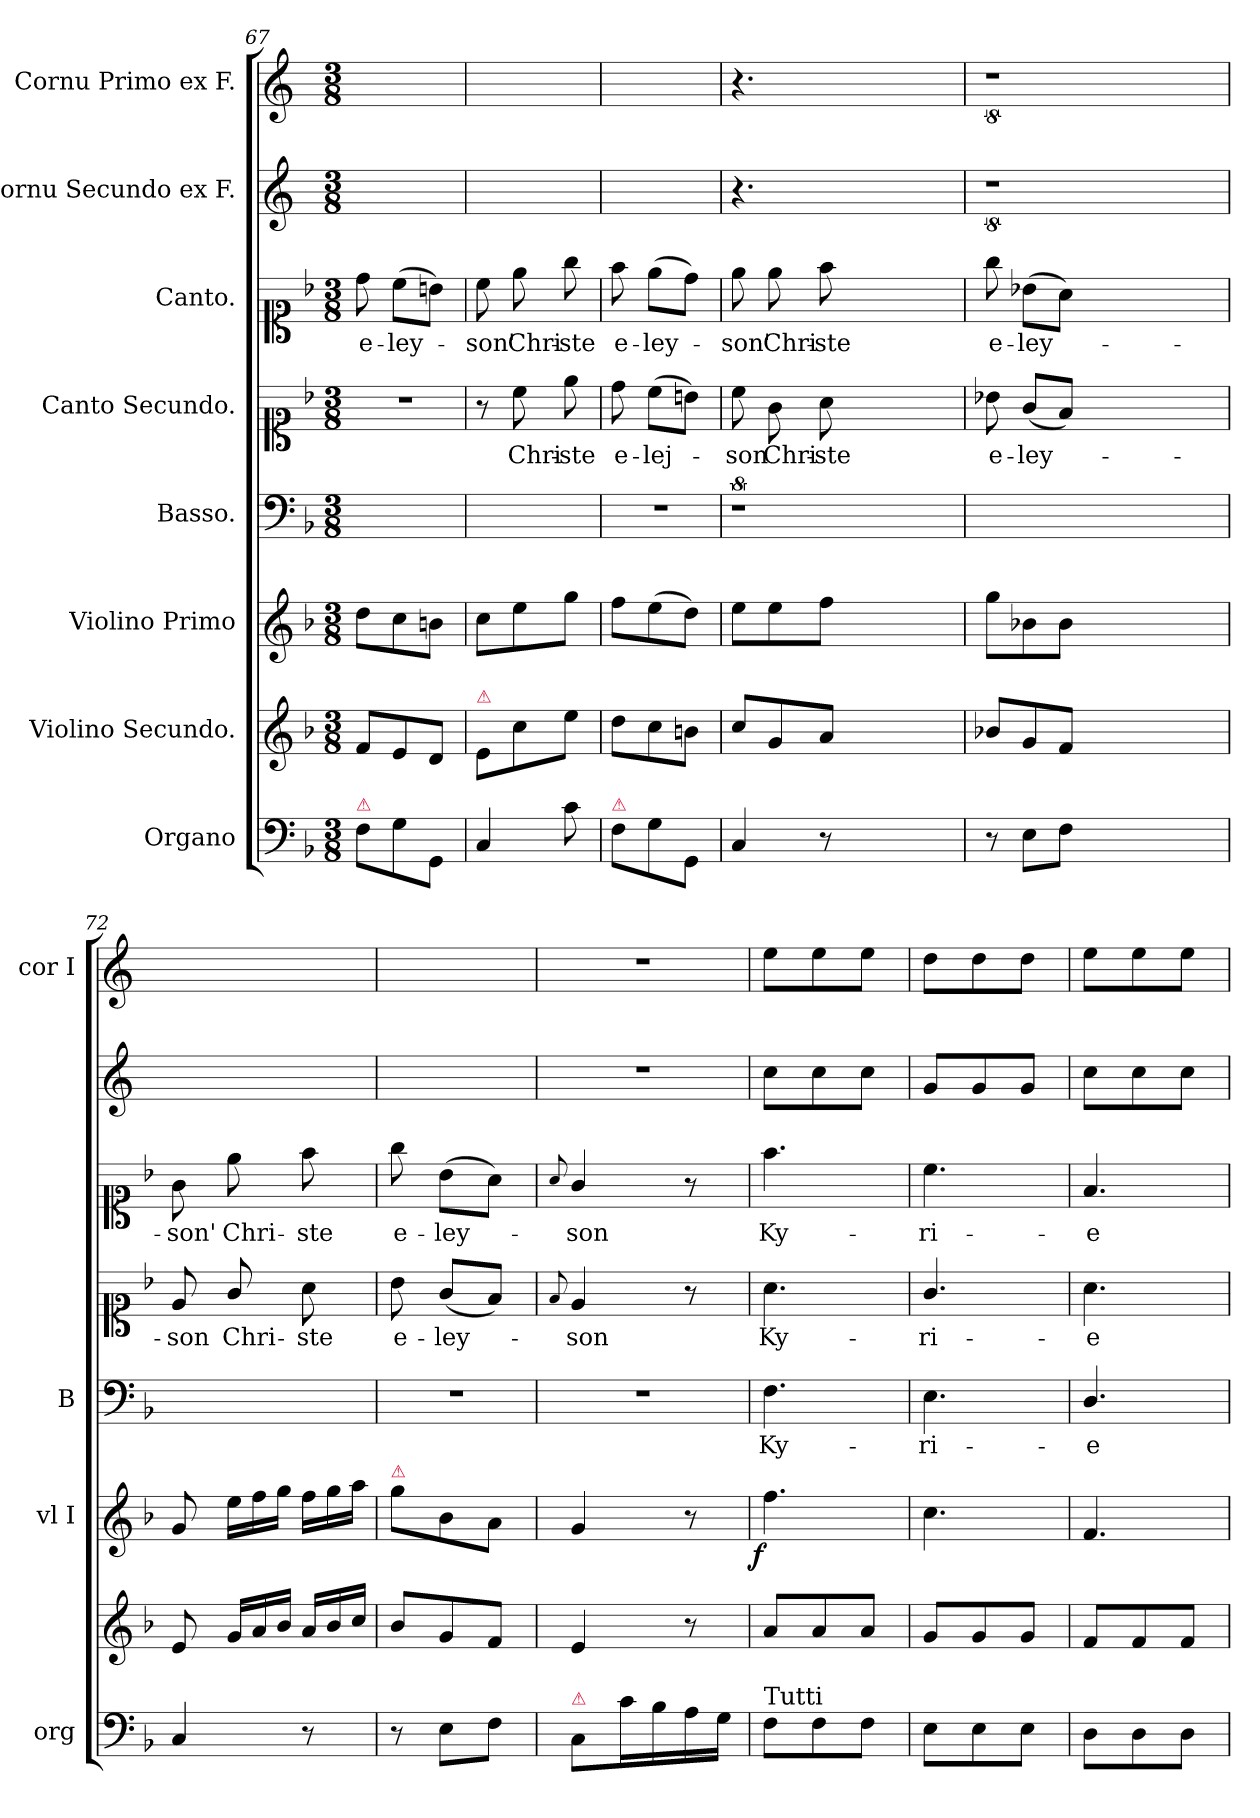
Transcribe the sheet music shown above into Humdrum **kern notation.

**kern	**kern	**kern	**dynam	**kern	**text	**kern	**text	**kern	**text	**kern	**kern
*part8	*part7	*part6	*part6	*part5	*part5	*part4	*part4	*part3	*part3	*part2	*part1
*staff8	*staff7	*staff6	*staff6	*staff5	*staff5	*staff4	*staff4	*staff3	*staff3	*staff2	*staff1
*I"Organo	*I"Violino Secundo.	*I"Violino Primo	*	*I"Basso.	*	*I"Canto Secundo.	*	*I"Canto.	*	*I"Cornu Secundo ex F.	*I"Cornu Primo ex F.
*I'org	*	*I'vl I	*	*I'B	*	*	*	*	*	*	*I'cor I
*clefF4	*clefG2	*clefG2	*	*clefF4	*	*clefC1	*	*clefC1	*	*clefG2	*clefG2
*	*	*	*	*	*	*	*	*	*	*ITrd4c7	*ITrd4c7
*k[b-]	*k[b-]	*k[b-]	*	*k[b-]	*	*k[b-]	*	*k[b-]	*	*k[b-]	*k[b-]
*M3/8	*M3/8	*M3/8	*	*M3/8	*	*M3/8	*	*M3/8	*	*M3/8	*M3/8
=67	=67	=67	=67	=67	=67	=67	=67	=67	=67	=67	=67
!LO:TX:a:color=crimson:t=⚠	!	!	!	!	!	!	!	!	!	!	!
8F\L	8f/L	8dd\L	.	4.ryy	.	4.r	.	8dd\	e-	4.ryy	4.ryy
8G\	8e/	8cc\	.	.	.	.	.	(>8cc\L	-ley-	.	.
8GG/J	8d/J	8bn\J	.	.	.	.	.	8bn\J)	.	.	.
=68	=68	=68	=68	=68	=68	=68	=68	=68	=68	=68	=68
!	!LO:TX:a:color=crimson:t=⚠	!	!	!	!	!	!	!	!	!	!
4C/	8e/L	8cc\L	.	4.ryy	.	8r	.	8cc\	-son'	4.ryy	4.ryy
.	8cc\	8ee\	.	.	.	8cc\	Chri-	8ee\	Chri-	.	.
8c\	8ee\J	8gg\J	.	.	.	8ee\	-ste	8gg\	-ste	.	.
=69	=69	=69	=69	=69	=69	=69	=69	=69	=69	=69	=69
!LO:TX:a:color=crimson:t=⚠	!	!	!	!	!	!	!	!	!	!	!
8F\L	8dd\L	8ff\L	.	4.r	.	8dd\	e-	8ff\	e-	4.ryy	4.ryy
8G\	8cc\	(>8ee\	.	.	.	(>8cc\L	-lej-	(>8ee\L	-ley-	.	.
8GG/J	8bn\J	8dd\J)	.	.	.	8bn\J)	.	8dd\J)	.	.	.
=70	=70	=70	=70	=70	=70	=70	=70	=70	=70	=70	=70
4C/	8cc/L	8ee\L	.	8%9r	.	8cc\	-son	8ee\	-son'	4.r	4.r
.	8g/	8ee\	.	.	.	8g\	Chri-	8ee\	Chri-	.	.
8r	8a/J	8ff\J	.	.	.	8a\	-ste	8ff\	-ste	.	.
2.ryy	2.ryy	2.ryy	.	.	.	2.ryy	.	2.ryy	.	2.ryy	2.ryy
=71	=71	=71	=71	=71	=71	=71	=71	=71	=71	=71	=71
8r	8b-X/L	8gg\L	.	1ryy	.	8b-X\	e-	8gg\	e-	8%9r	8%9r
8E\L	8g/	8b-X\	.	.	.	(<8g/L	-ley-	(>8b-X\L	-ley-	.	.
8F\J	8f/J	8b-\J	.	.	.	8f/J)	.	8a\J)	.	.	.
2.ryy	2.ryy	2.ryy	.	.	.	2.ryy	.	2.ryy	.	.	.
.	.	.	.	8ryy	.	.	.	.	.	.	.
=72	=72	=72	=72	=72	=72	=72	=72	=72	=72	=72	=72
4C/	8e/	8g/	.	4.ryy	.	8e/	-son	8g\	-son'	4.ryy	4.ryy
*	*Xtuplet	*Xtuplet	*	*	*	*	*	*	*	*	*
.	24g/LL	24ee\LL	.	.	.	8g/	Chri-	8ee\	Chri-	.	.
.	24a/	24ff\	.	.	.	.	.	.	.	.	.
.	24b-/JJ	24gg\JJ	.	.	.	.	.	.	.	.	.
8r	24a/LL	24ff\LL	.	.	.	8a\	-ste	8ff\	-ste	.	.
.	24b-/	24gg\	.	.	.	.	.	.	.	.	.
.	24cc/JJ	24aa\JJ	.	.	.	.	.	.	.	.	.
=73	=73	=73	=73	=73	=73	=73	=73	=73	=73	=73	=73
!	!	!LO:TX:a:color=crimson:t=⚠	!	!	!	!	!	!	!	!	!
8r	8b-/L	8gg\L	.	4.r	.	8b-\	e-	8gg\	e-	4.ryy	4.ryy
8E\L	8g/	8b-/	.	.	.	(<8g/L	-ley-	(>8b-\L	-ley-	.	.
8F\J	8f/J	8a\J	.	.	.	8f/J)	.	8a\J)	.	.	.
=74	=74	=74	=74	=74	=74	=74	=74	=74	=74	=74	=74
.	.	.	.	.	.	8qqf/	.	8qqa/	.	.	.
!LO:TX:a:color=crimson:t=⚠	!	!	!	!	!	!	!	!	!	!	!
!	!	!	!	!	!	!	!	!	!	!LO:N:vis=1	!LO:N:vis=1
8C/L	4e/	4g/	.	4.r	.	4e/	-son	4g/	-son	4.r	4.r
16c\L	.	.	.	.	.	.	.	.	.	.	.
16B-\	.	.	.	.	.	.	.	.	.	.	.
16A\	8r	8r	.	.	.	8r	.	8r	.	.	.
16G\JJ	.	.	.	.	.	.	.	.	.	.	.
=75	=75	=75	=75	=75	=75	=75	=75	=75	=75	=75	=75
!LO:TX:a:t=Tutti	!	!	!	!	!	!	!	!	!	!	!
!	!	!	!LO:DY:rj	!	!	!	!	!	!	!	!
8F\L	8a/L	4.ff\	f.	4.F\	Ky-	4.a\	Ky-	4.ff\	Ky-	8f\L	8a\L
8F\	8a/	.	.	.	.	.	.	.	.	8f\	8a\
8F\J	8a/J	.	.	.	.	.	.	.	.	8f\J	8a\J
=76	=76	=76	=76	=76	=76	=76	=76	=76	=76	=76	=76
8E\L	8g/L	4.cc\	.	4.E\	-ri-	4.g/	-ri-	4.cc\	-ri-	8c/L	8g\L
8E\	8g/	.	.	.	.	.	.	.	.	8c/	8g\
8E\J	8g/J	.	.	.	.	.	.	.	.	8c/J	8g\J
=77	=77	=77	=77	=77	=77	=77	=77	=77	=77	=77	=77
8D\L	8f/L	4.f/	.	4.D/	-e	4.a\	-e	4.f/	-e	8f\L	8a\L
8D\	8f/	.	.	.	.	.	.	.	.	8f\	8a\
8D\J	8f/J	.	.	.	.	.	.	.	.	8f\J	8a\J
=	=	=	=	=	=	=	=	=	=	=	=
*-	*-	*-	*-	*-	*-	*-	*-	*-	*-	*-	*-
